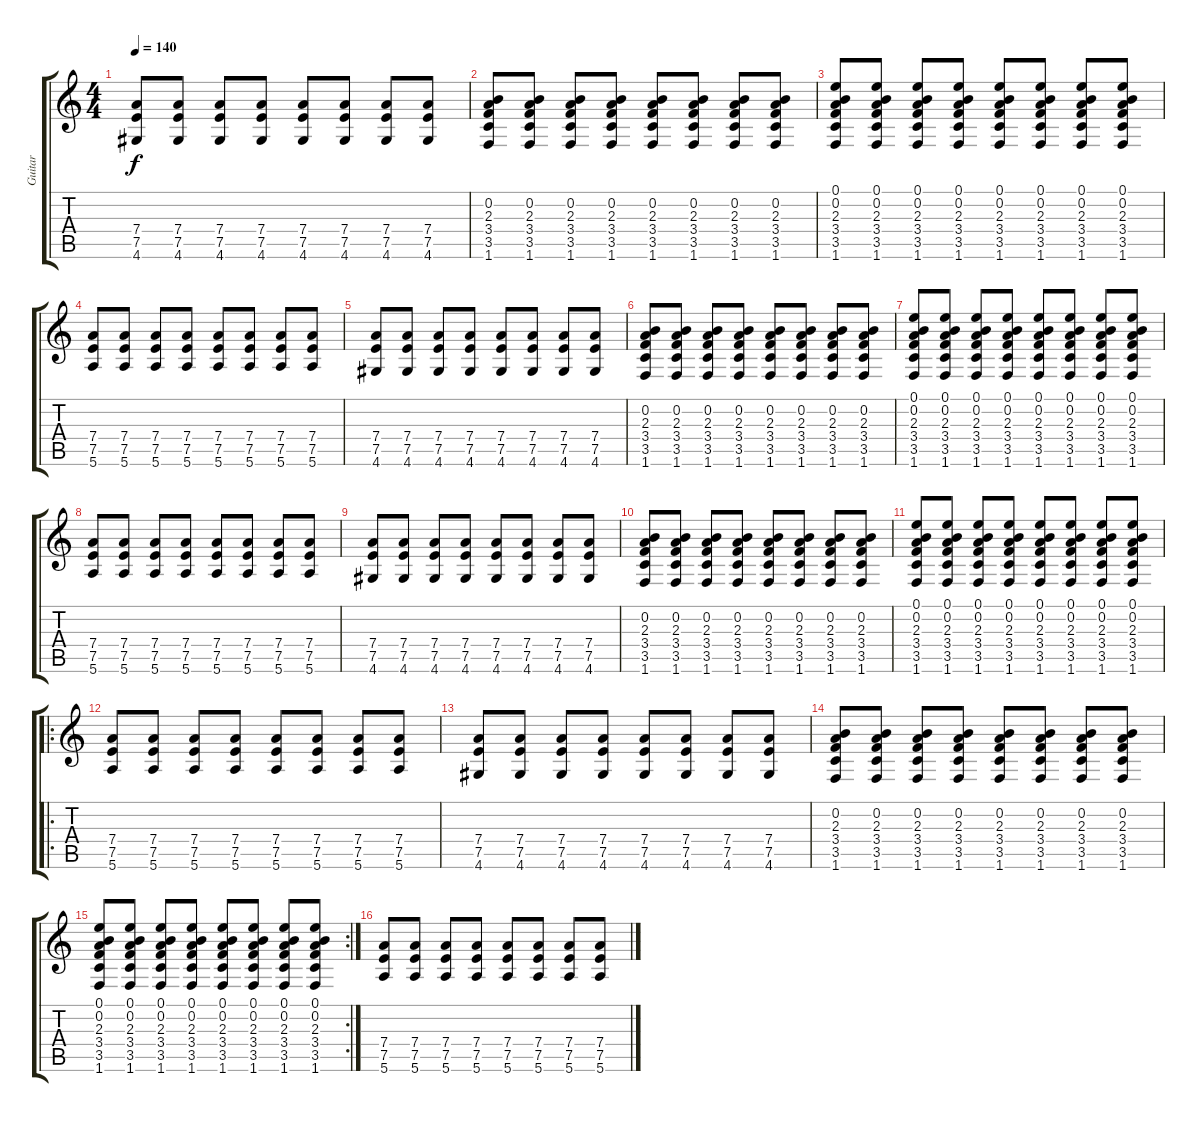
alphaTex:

\track ("Guitar" "Guitar") {instrument distortionguitar}
\staff {score tabs}
\tuning (E4 B3 G3 D3 A2 E2) {hide}
\ts (4 4)
\tempo 140
\clef g2
\ks c
(7.4 7.5 4.6).8{dy f} (7.4 7.5 4.6).8 (7.4 7.5 4.6).8 (7.4 7.5 4.6).8 (7.4 7.5 4.6).8 (7.4 7.5 4.6).8 (7.4 7.5 4.6).8 (7.4 7.5 4.6).8 |
(0.2 2.3 3.4 3.5 1.6).8 (0.2 2.3 3.4 3.5 1.6).8 (0.2 2.3 3.4 3.5 1.6).8 (0.2 2.3 3.4 3.5 1.6).8 (0.2 2.3 3.4 3.5 1.6).8 (0.2 2.3 3.4 3.5 1.6).8 (0.2 2.3 3.4 3.5 1.6).8 (0.2 2.3 3.4 3.5 1.6).8 |
(0.1 0.2 2.3 3.4 3.5 1.6).8 (0.1 0.2 2.3 3.4 3.5 1.6).8 (0.1 0.2 2.3 3.4 3.5 1.6).8 (0.1 0.2 2.3 3.4 3.5 1.6).8 (0.1 0.2 2.3 3.4 3.5 1.6).8 (0.1 0.2 2.3 3.4 3.5 1.6).8 (0.1 0.2 2.3 3.4 3.5 1.6).8 (0.1 0.2 2.3 3.4 3.5 1.6).8 |
(7.4 7.5 5.6).8 (7.4 7.5 5.6).8 (7.4 7.5 5.6).8 (7.4 7.5 5.6).8 (7.4 7.5 5.6).8 (7.4 7.5 5.6).8 (7.4 7.5 5.6).8 (7.4 7.5 5.6).8 |
(7.4 7.5 4.6).8 (7.4 7.5 4.6).8 (7.4 7.5 4.6).8 (7.4 7.5 4.6).8 (7.4 7.5 4.6).8 (7.4 7.5 4.6).8 (7.4 7.5 4.6).8 (7.4 7.5 4.6).8 |
(0.2 2.3 3.4 3.5 1.6).8 (0.2 2.3 3.4 3.5 1.6).8 (0.2 2.3 3.4 3.5 1.6).8 (0.2 2.3 3.4 3.5 1.6).8 (0.2 2.3 3.4 3.5 1.6).8 (0.2 2.3 3.4 3.5 1.6).8 (0.2 2.3 3.4 3.5 1.6).8 (0.2 2.3 3.4 3.5 1.6).8 |
(0.1 0.2 2.3 3.4 3.5 1.6).8 (0.1 0.2 2.3 3.4 3.5 1.6).8 (0.1 0.2 2.3 3.4 3.5 1.6).8 (0.1 0.2 2.3 3.4 3.5 1.6).8 (0.1 0.2 2.3 3.4 3.5 1.6).8 (0.1 0.2 2.3 3.4 3.5 1.6).8 (0.1 0.2 2.3 3.4 3.5 1.6).8 (0.1 0.2 2.3 3.4 3.5 1.6).8 |
(7.4 7.5 5.6).8 (7.4 7.5 5.6).8 (7.4 7.5 5.6).8 (7.4 7.5 5.6).8 (7.4 7.5 5.6).8 (7.4 7.5 5.6).8 (7.4 7.5 5.6).8 (7.4 7.5 5.6).8 |
(7.4 7.5 4.6).8 (7.4 7.5 4.6).8 (7.4 7.5 4.6).8 (7.4 7.5 4.6).8 (7.4 7.5 4.6).8 (7.4 7.5 4.6).8 (7.4 7.5 4.6).8 (7.4 7.5 4.6).8 |
(0.2 2.3 3.4 3.5 1.6).8 (0.2 2.3 3.4 3.5 1.6).8 (0.2 2.3 3.4 3.5 1.6).8 (0.2 2.3 3.4 3.5 1.6).8 (0.2 2.3 3.4 3.5 1.6).8 (0.2 2.3 3.4 3.5 1.6).8 (0.2 2.3 3.4 3.5 1.6).8 (0.2 2.3 3.4 3.5 1.6).8 |
(0.1 0.2 2.3 3.4 3.5 1.6).8 (0.1 0.2 2.3 3.4 3.5 1.6).8 (0.1 0.2 2.3 3.4 3.5 1.6).8 (0.1 0.2 2.3 3.4 3.5 1.6).8 (0.1 0.2 2.3 3.4 3.5 1.6).8 (0.1 0.2 2.3 3.4 3.5 1.6).8 (0.1 0.2 2.3 3.4 3.5 1.6).8 (0.1 0.2 2.3 3.4 3.5 1.6).8 |
\ro
(7.4 7.5 5.6).8 (7.4 7.5 5.6).8 (7.4 7.5 5.6).8 (7.4 7.5 5.6).8 (7.4 7.5 5.6).8 (7.4 7.5 5.6).8 (7.4 7.5 5.6).8 (7.4 7.5 5.6).8 |
(7.4 7.5 4.6).8 (7.4 7.5 4.6).8 (7.4 7.5 4.6).8 (7.4 7.5 4.6).8 (7.4 7.5 4.6).8 (7.4 7.5 4.6).8 (7.4 7.5 4.6).8 (7.4 7.5 4.6).8 |
(0.2 2.3 3.4 3.5 1.6).8 (0.2 2.3 3.4 3.5 1.6).8 (0.2 2.3 3.4 3.5 1.6).8 (0.2 2.3 3.4 3.5 1.6).8 (0.2 2.3 3.4 3.5 1.6).8 (0.2 2.3 3.4 3.5 1.6).8 (0.2 2.3 3.4 3.5 1.6).8 (0.2 2.3 3.4 3.5 1.6).8 |
\rc 2
(0.1 0.2 2.3 3.4 3.5 1.6).8 (0.1 0.2 2.3 3.4 3.5 1.6).8 (0.1 0.2 2.3 3.4 3.5 1.6).8 (0.1 0.2 2.3 3.4 3.5 1.6).8 (0.1 0.2 2.3 3.4 3.5 1.6).8 (0.1 0.2 2.3 3.4 3.5 1.6).8 (0.1 0.2 2.3 3.4 3.5 1.6).8 (0.1 0.2 2.3 3.4 3.5 1.6).8 |
(7.4 7.5 5.6).8 (7.4 7.5 5.6).8 (7.4 7.5 5.6).8 (7.4 7.5 5.6).8 (7.4 7.5 5.6).8 (7.4 7.5 5.6).8 (7.4 7.5 5.6).8 (7.4 7.5 5.6).8
